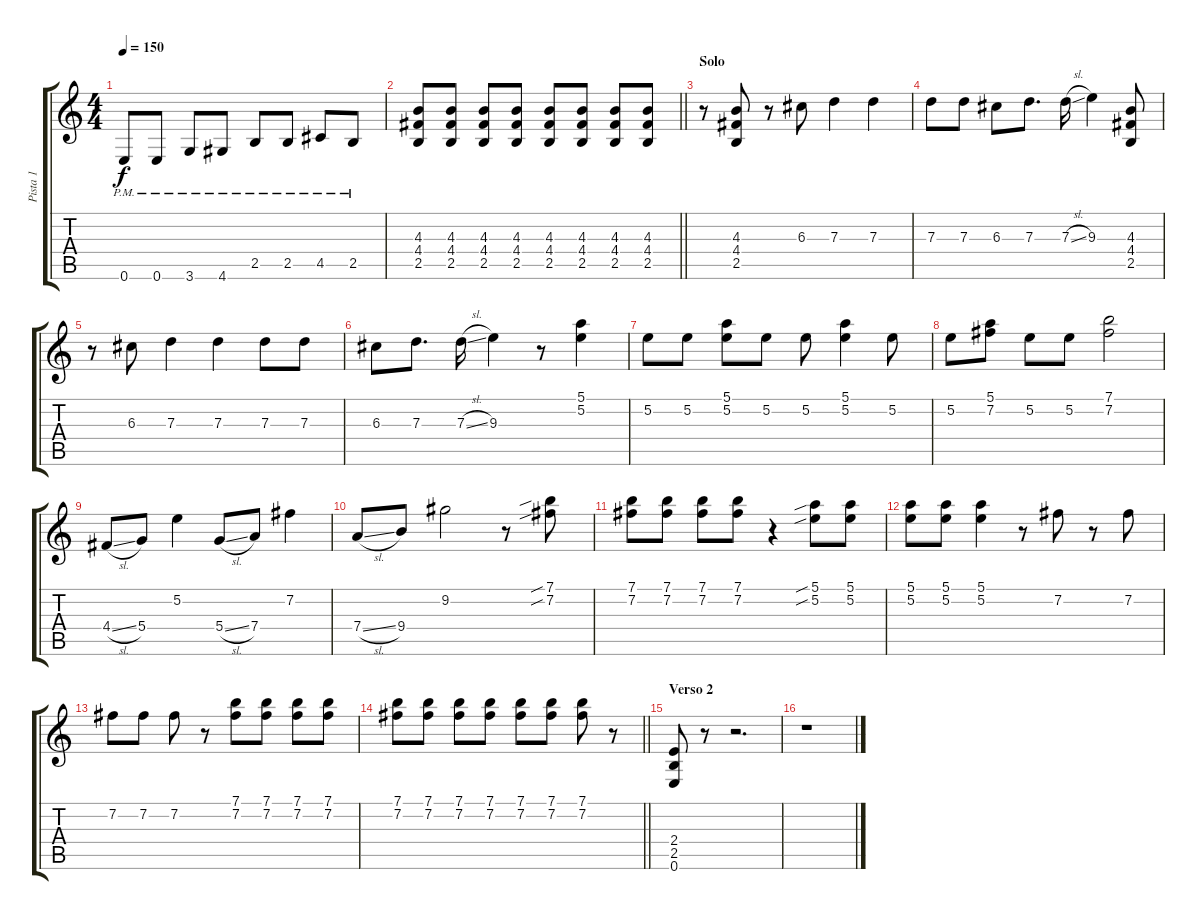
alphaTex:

\track ("Pista 1" "Pista 1") {instrument distortionguitar}
\staff {score tabs}
\tuning (E4 B3 G3 D3 A2 E2) {hide}
\ts (4 4)
\tempo 150
\clef g2
\ks c
0.6{pm}.8{dy f} 0.6{pm}.8 3.6{pm}.8 4.6{pm}.8 2.5{pm}.8 2.5{pm}.8 4.5{pm}.8 2.5{pm}.8 |
\barLineRight lightlight
(4.3 4.4 2.5).8 (4.3 4.4 2.5).8 (4.3 4.4 2.5).8 (4.3 4.4 2.5).8 (4.3 4.4 2.5).8 (4.3 4.4 2.5).8 (4.3 4.4 2.5).8 (4.3 4.4 2.5).8 |
\section ("" "Solo")
r.8 (4.3 4.4 2.5).8{instrument overdrivenguitar} r.8 6.3.8 7.3.4 7.3.4 |
7.3.8 7.3.8 6.3.8 7.3.8{d} 7.3{sl}.16 9.3.4 (4.3 4.4 2.5).8 |
r.8 6.3.8 7.3.4 7.3.4 7.3.8 7.3.8 |
6.3.8 7.3.8{d} 7.3{sl}.16 9.3.4 r.8 (5.1 5.2).4 |
5.2.8 5.2.8 (5.1 5.2).8 5.2.8 5.2.8 (5.1 5.2).4 5.2.8 |
5.2.8 (5.1 7.2).8 5.2.8 5.2.8 (7.1 7.2).2 |
4.4{sl}.8 5.4.8 5.2.4 5.4{sl}.8 7.4.8 7.2.4 |
7.4{sl}.8 9.4.8 9.2.2 r.8 (7.1{sib} 7.2{sib}).8 |
(7.1 7.2).8 (7.1 7.2).8 (7.1 7.2).8 (7.1 7.2).8 r.4 (5.1{sib} 5.2{sib}).8 (5.1 5.2).8 |
(5.1 5.2).8 (5.1 5.2).8 (5.1 5.2).4 r.8 7.2.8 r.8 7.2.8 |
7.2.8 7.2.8 7.2.8 r.8 (7.1 7.2).8 (7.1 7.2).8 (7.1 7.2).8 (7.1 7.2).8 |
\barLineRight lightlight
(7.1 7.2).8 (7.1 7.2).8 (7.1 7.2).8 (7.1 7.2).8 (7.1 7.2).8 (7.1 7.2).8 (7.1 7.2).8 r.8 |
\section ("" "Verso 2")
(2.4 2.5 0.6).8{instrument distortionguitar} r.8 r.2{d} |
r.1
